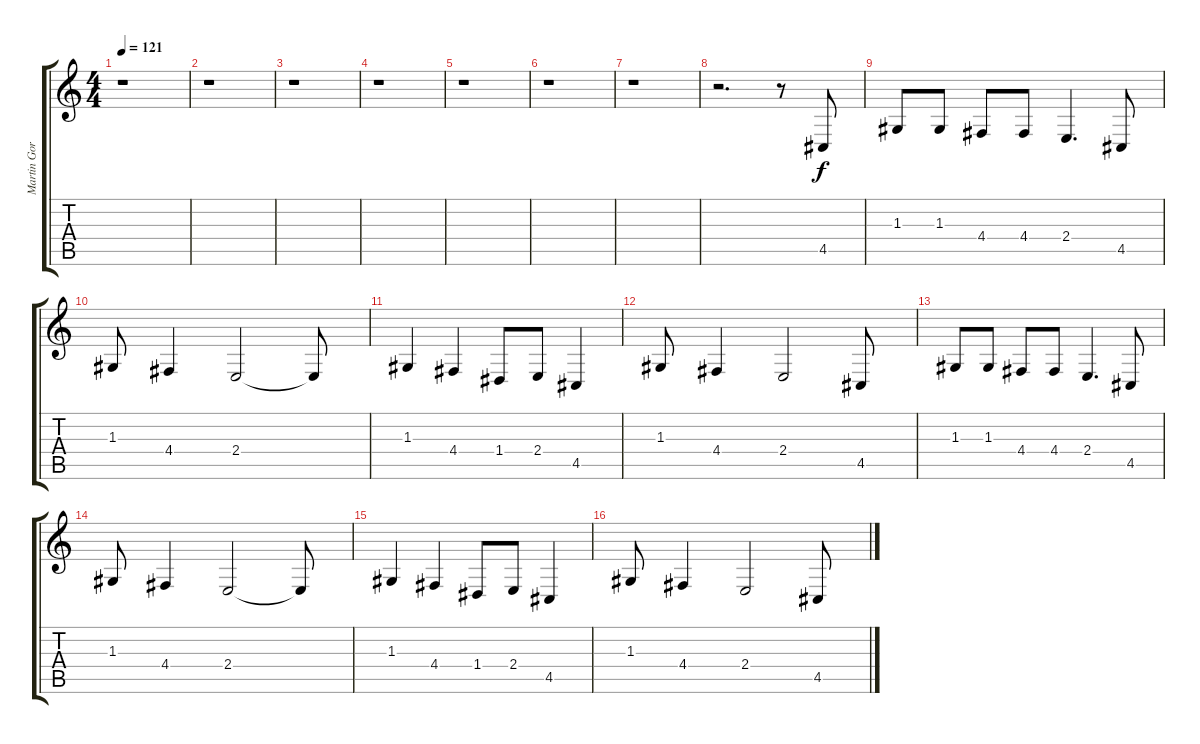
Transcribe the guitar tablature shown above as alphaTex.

\track ("Martin Gore - Back Vocal" "Martin Gor") {instrument tenorsax}
\staff {score tabs}
\tuning (E4 B3 G3 D3 A2 E2) {hide}
\ts (4 4)
\tempo 121
\clef g2
\ks c
r.1{dy f} |
r.1 |
r.1 |
r.1 |
r.1 |
r.1 |
r.1 |
r.2{d} r.8 4.5.8{volume 14} |
1.3.8 1.3.8 4.4.8 4.4.8 2.4.4{d} 4.5.8 |
1.3.8 4.4.4 2.4.2 2.4{t}.8 |
1.3.4 4.4.4 1.4.8 2.4.8 4.5.4 |
1.3.8 4.4.4 2.4.2 4.5.8 |
1.3.8 1.3.8 4.4.8 4.4.8 2.4.4{d} 4.5.8 |
1.3.8 4.4.4 2.4.2 2.4{t}.8 |
1.3.4 4.4.4 1.4.8 2.4.8 4.5.4 |
1.3.8 4.4.4 2.4.2 4.5.8
